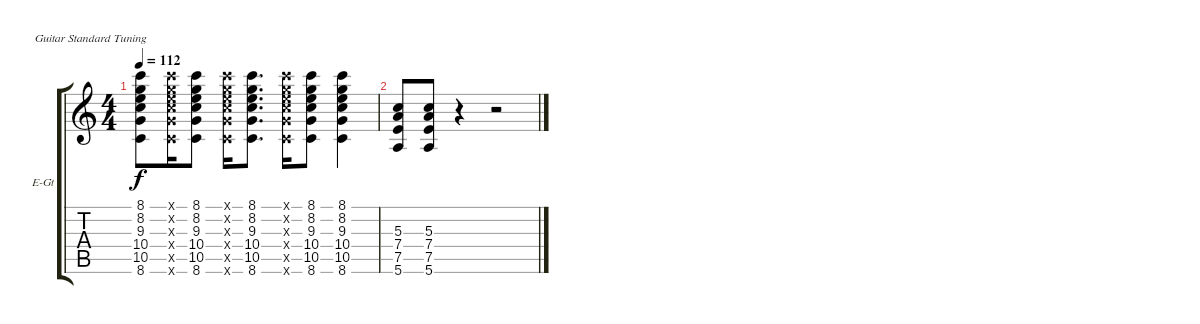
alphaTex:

\defaultSystemsLayout 4
\bracketExtendMode groupsimilarinstruments
\firstSystemTrackNameOrientation horizontal
\otherSystemsTrackNameOrientation horizontal
\track ("Electric Guitar" "E-Gt") {instrument electricguitarclean}
\staff {score tabs}
\tuning (E4 B3 G3 D3 A2 E2)
\ts (4 4)
\tempo 112
\clef g2
\ks c
(8.6 8.1 8.2 9.3 10.4 10.5).8{dy f} (8.6{x} 8.1{x} 8.2{x} 9.3{x} 10.4{x} 10.5{x}).16 (8.6 8.1 8.2 9.3 10.4 10.5).8 (8.6{x} 8.1{x} 8.2{x} 9.3{x} 10.4{x} 10.5{x}).16 (8.6 8.1 8.2 9.3 10.4 10.5).8{d} (8.6{x} 8.1{x} 8.2{x} 9.3{x} 10.4{x} 10.5{x}).16 (8.6 8.1 8.2 9.3 10.4 10.5).8 (8.6 8.1 8.2 9.3 10.4 10.5).4 |
(5.6 7.5 7.4 5.3).8 (5.6 7.5 7.4 5.3).8 r.4 r.2
